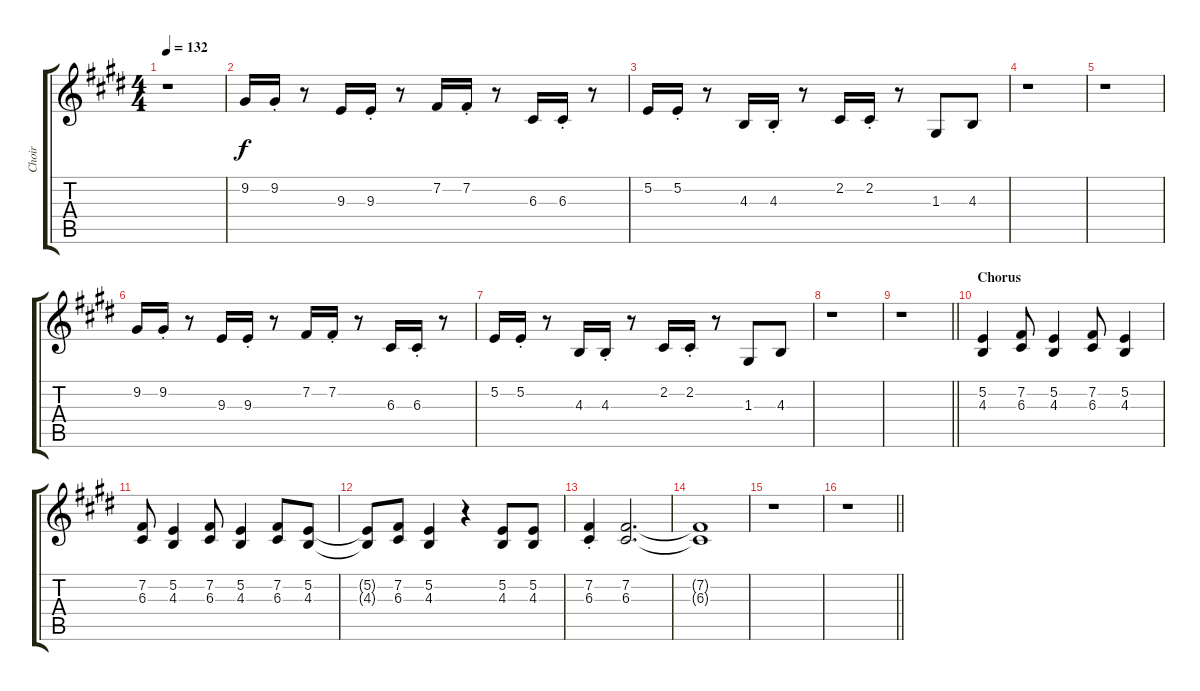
\track ("Choir" "Choir") {instrument choiraahs}
\staff {score tabs}
\tuning (E4 B3 G3 D3 A2 E2) {hide}
\ts (4 4)
\tempo 132
\clef g2
\ks e
r.1{dy f} |
9.2.16 9.2{st}.16 r.8 9.3.16 9.3{st}.16 r.8 7.2.16 7.2{st}.16 r.8 6.3.16 6.3{st}.16 r.8 |
5.2.16 5.2{st}.16 r.8 4.3.16 4.3{st}.16 r.8 2.2.16 2.2{st}.16 r.8 1.3.8 4.3.8 |
r.1 |
r.1 |
9.2.16 9.2{st}.16 r.8 9.3.16 9.3{st}.16 r.8 7.2.16 7.2{st}.16 r.8 6.3.16 6.3{st}.16 r.8 |
5.2.16 5.2{st}.16 r.8 4.3.16 4.3{st}.16 r.8 2.2.16 2.2{st}.16 r.8 1.3.8 4.3.8 |
r.1 |
\barLineRight lightlight
r.1 |
\section ("" "Chorus")
(5.2 4.3).4 (7.2 6.3).8 (5.2 4.3).4 (7.2 6.3).8 (5.2 4.3).4 |
(7.2 6.3).8 (5.2 4.3).4 (7.2 6.3).8 (5.2 4.3).4 (7.2 6.3).8 (5.2 4.3).8 |
(5.2{t} 4.3{t}).8 (7.2 6.3).8 (5.2 4.3).4 r.4 (5.2 4.3).8 (5.2 4.3).8 |
(7.2 6.3{st}).4 (7.2 6.3).2{d} |
(7.2{t} 6.3{t}).1 |
r.1 |
\barLineRight lightlight
r.1
